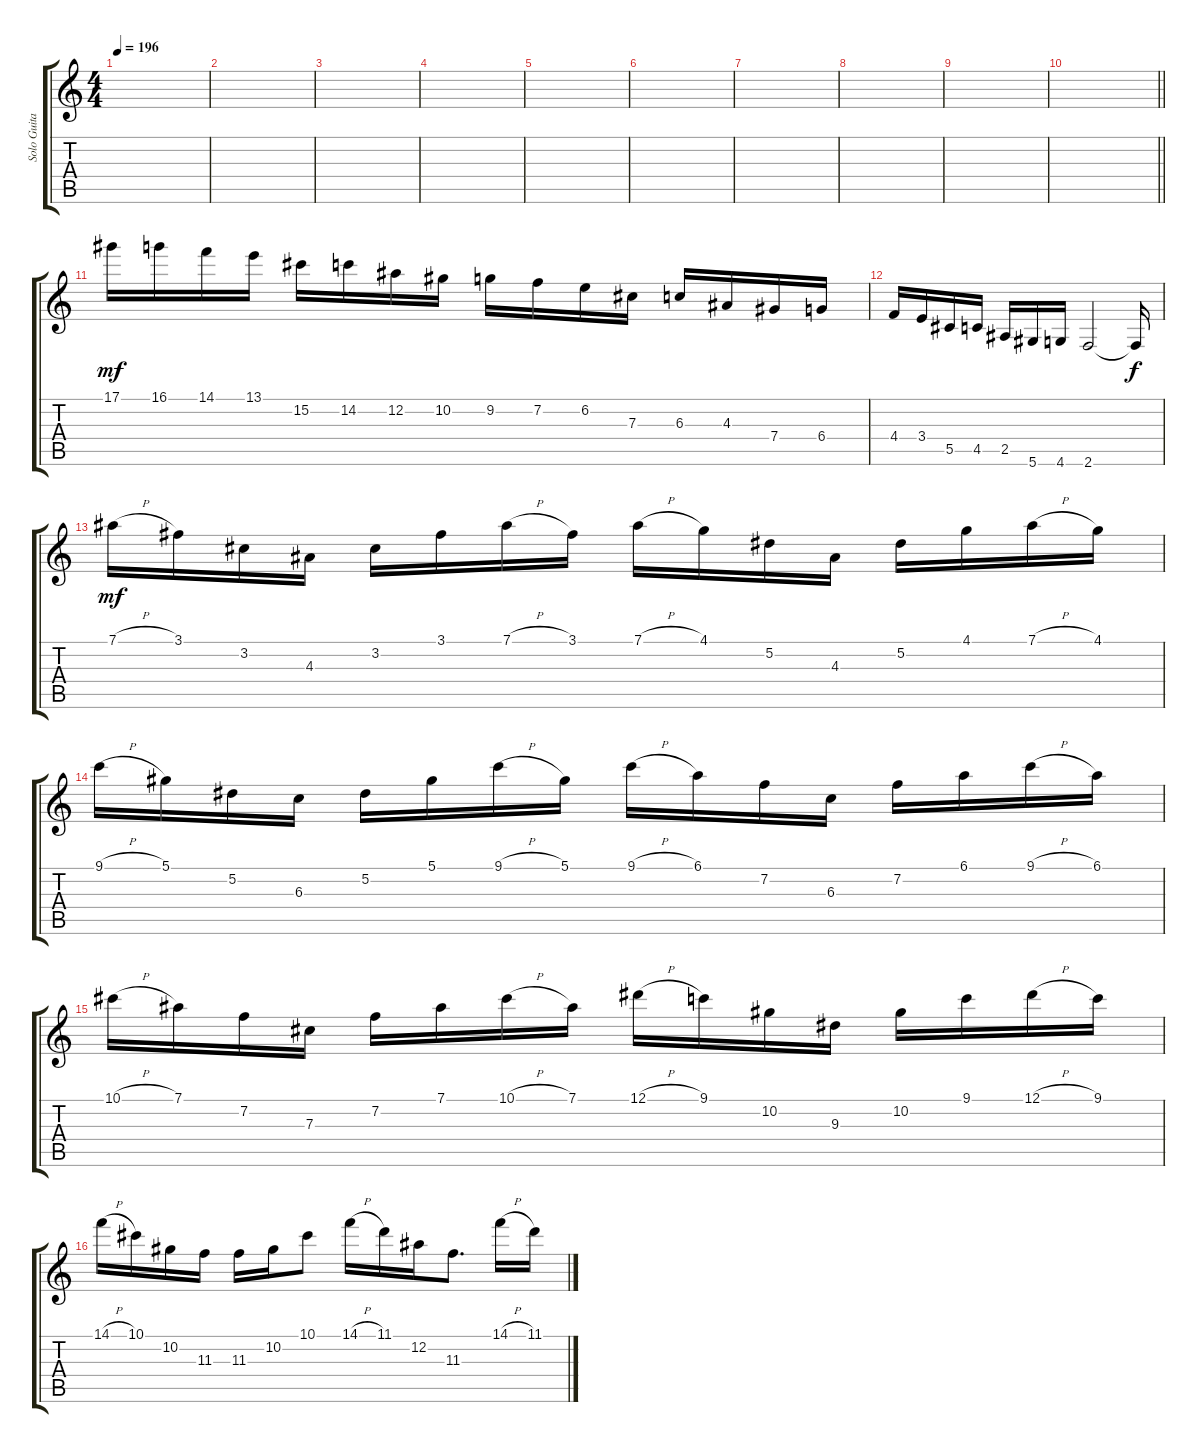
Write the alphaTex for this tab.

\track ("Solo Guitar" "Solo Guita") {instrument distortionguitar}
\staff {score tabs}
\tuning (Eb4 Bb3 Gb3 Db3 Ab2 Eb2) {hide}
\ts (4 4)
\tempo 196
\clef g2
\ks c
|
|
|
|
|
|
|
|
|
\barLineRight lightlight
|
17.1.16{dy mf} 16.1.16 14.1.16 13.1.16 15.2.16 14.2.16 12.2.16 10.2.16 9.2.16 7.2.16 6.2.16 7.3.16 6.3.16 4.3.16 7.4.16 6.4.16 |
4.4.16 3.4.16 5.5.16 4.5.16 2.5.16 5.6.16 4.6.16 2.6.2 2.6{t}.16{dy f} |
7.1{h}.16{dy mf} 3.1.16 3.2.16 4.3.16 3.2.16 3.1.16 7.1{h}.16 3.1.16 7.1{h}.16 4.1.16 5.2.16 4.3.16 5.2.16 4.1.16 7.1{h}.16 4.1.16 |
9.1{h}.16 5.1.16 5.2.16 6.3.16 5.2.16 5.1.16 9.1{h}.16 5.1.16 9.1{h}.16 6.1.16 7.2.16 6.3.16 7.2.16 6.1.16 9.1{h}.16 6.1.16 |
10.1{h}.16 7.1.16 7.2.16 7.3.16 7.2.16 7.1.16 10.1{h}.16 7.1.16 12.1{h}.16 9.1.16 10.2.16 9.3.16 10.2.16 9.1.16 12.1{h}.16 9.1.16 |
14.1{h}.16 10.1.16 10.2.16 11.3.16 11.3.16 10.2.16 10.1.8 14.1{h}.16 11.1.16 12.2.16 11.3.8{d} 14.1{h}.16 11.1.16
